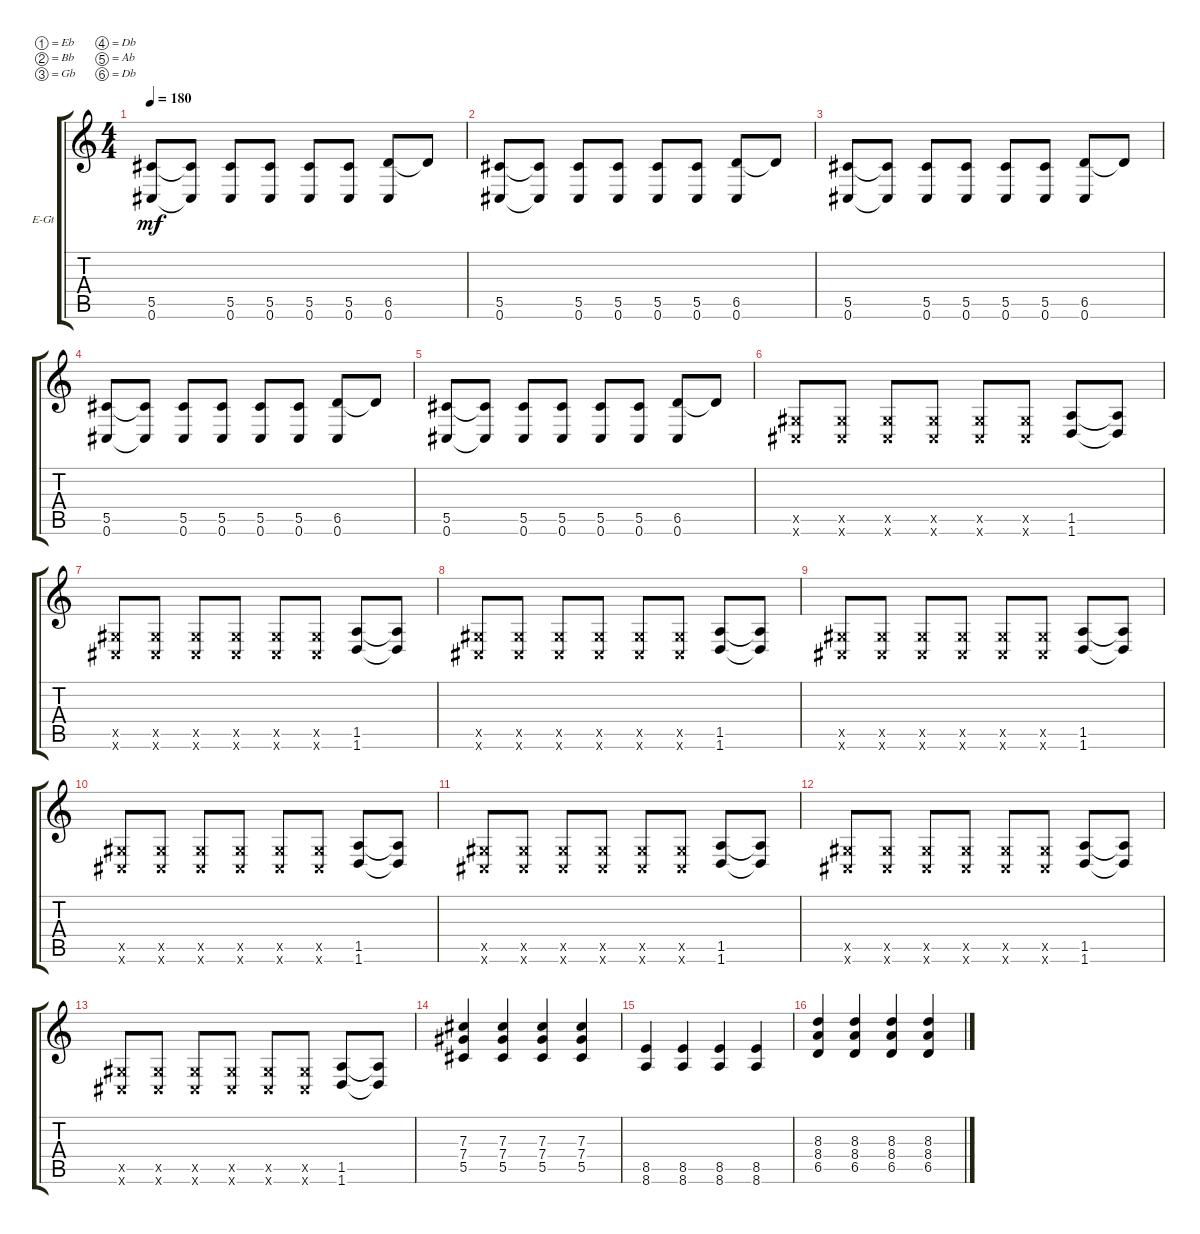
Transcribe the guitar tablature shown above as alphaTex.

\defaultSystemsLayout 4
\bracketExtendMode groupsimilarinstruments
\firstSystemTrackNameOrientation horizontal
\otherSystemsTrackNameOrientation horizontal
\track ("Electric Guitar" "E-Gt") {instrument distortionguitar}
\staff {score tabs}
\tuning (Eb4 Bb3 Gb3 Db3 Ab2 Db2)
\ts (4 4)
\tempo 180
\clef g2
\ks c
(0.6 5.5).8{dy mf} (0.6{t} 5.5{t}).8 (0.6 5.5).8 (0.6 5.5).8 (0.6 5.5).8 (0.6 5.5).8 (0.6 6.5).8 6.5{t}.8 |
(0.6 5.5).8 (0.6{t} 5.5{t}).8 (0.6 5.5).8 (0.6 5.5).8 (0.6 5.5).8 (0.6 5.5).8 (0.6 6.5).8 6.5{t}.8 |
(0.6 5.5).8 (0.6{t} 5.5{t}).8 (0.6 5.5).8 (0.6 5.5).8 (0.6 5.5).8 (0.6 5.5).8 (0.6 6.5).8 6.5{t}.8 |
(0.6 5.5).8 (0.6{t} 5.5{t}).8 (0.6 5.5).8 (0.6 5.5).8 (0.6 5.5).8 (0.6 5.5).8 (0.6 6.5).8 6.5{t}.8 |
(0.6 5.5).8 (0.6{t} 5.5{t}).8 (0.6 5.5).8 (0.6 5.5).8 (0.6 5.5).8 (0.6 5.5).8 (0.6 6.5).8 6.5{t}.8 |
(0.6{x} 0.5{x}).8 (0.6{x} 0.5{x}).8 (0.6{x} 0.5{x}).8 (0.6{x} 0.5{x}).8 (0.6{x} 0.5{x}).8 (0.6{x} 0.5{x}).8 (1.6 1.5).8 (1.6{t} 1.5{t}).8 |
(0.6{x} 0.5{x}).8 (0.6{x} 0.5{x}).8 (0.6{x} 0.5{x}).8 (0.6{x} 0.5{x}).8 (0.6{x} 0.5{x}).8 (0.6{x} 0.5{x}).8 (1.6 1.5).8 (1.6{t} 1.5{t}).8 |
(0.6{x} 0.5{x}).8 (0.6{x} 0.5{x}).8 (0.6{x} 0.5{x}).8 (0.6{x} 0.5{x}).8 (0.6{x} 0.5{x}).8 (0.6{x} 0.5{x}).8 (1.6 1.5).8 (1.6{t} 1.5{t}).8 |
(0.6{x} 0.5{x}).8 (0.6{x} 0.5{x}).8 (0.6{x} 0.5{x}).8 (0.6{x} 0.5{x}).8 (0.6{x} 0.5{x}).8 (0.6{x} 0.5{x}).8 (1.6 1.5).8 (1.6{t} 1.5{t}).8 |
(0.6{x} 0.5{x}).8 (0.6{x} 0.5{x}).8 (0.6{x} 0.5{x}).8 (0.6{x} 0.5{x}).8 (0.6{x} 0.5{x}).8 (0.6{x} 0.5{x}).8 (1.6 1.5).8 (1.6{t} 1.5{t}).8 |
(0.6{x} 0.5{x}).8 (0.6{x} 0.5{x}).8 (0.6{x} 0.5{x}).8 (0.6{x} 0.5{x}).8 (0.6{x} 0.5{x}).8 (0.6{x} 0.5{x}).8 (1.6 1.5).8 (1.6{t} 1.5{t}).8 |
(0.6{x} 0.5{x}).8 (0.6{x} 0.5{x}).8 (0.6{x} 0.5{x}).8 (0.6{x} 0.5{x}).8 (0.6{x} 0.5{x}).8 (0.6{x} 0.5{x}).8 (1.6 1.5).8 (1.6{t} 1.5{t}).8 |
(0.6{x} 0.5{x}).8 (0.6{x} 0.5{x}).8 (0.6{x} 0.5{x}).8 (0.6{x} 0.5{x}).8 (0.6{x} 0.5{x}).8 (0.6{x} 0.5{x}).8 (1.6 1.5).8 (1.6{t} 1.5{t}).8 |
(5.5 7.4 7.3).4 (5.5 7.3 7.4).4 (5.5 7.3 7.4).4 (5.5 7.4 7.3).4 |
(8.6 8.5).4 (8.6 8.5).4 (8.6 8.5).4 (8.6 8.5).4 |
(6.5 8.4 8.3).4 (6.5 8.4 8.3).4 (6.5 8.4 8.3).4 (6.5 8.4 8.3).4
